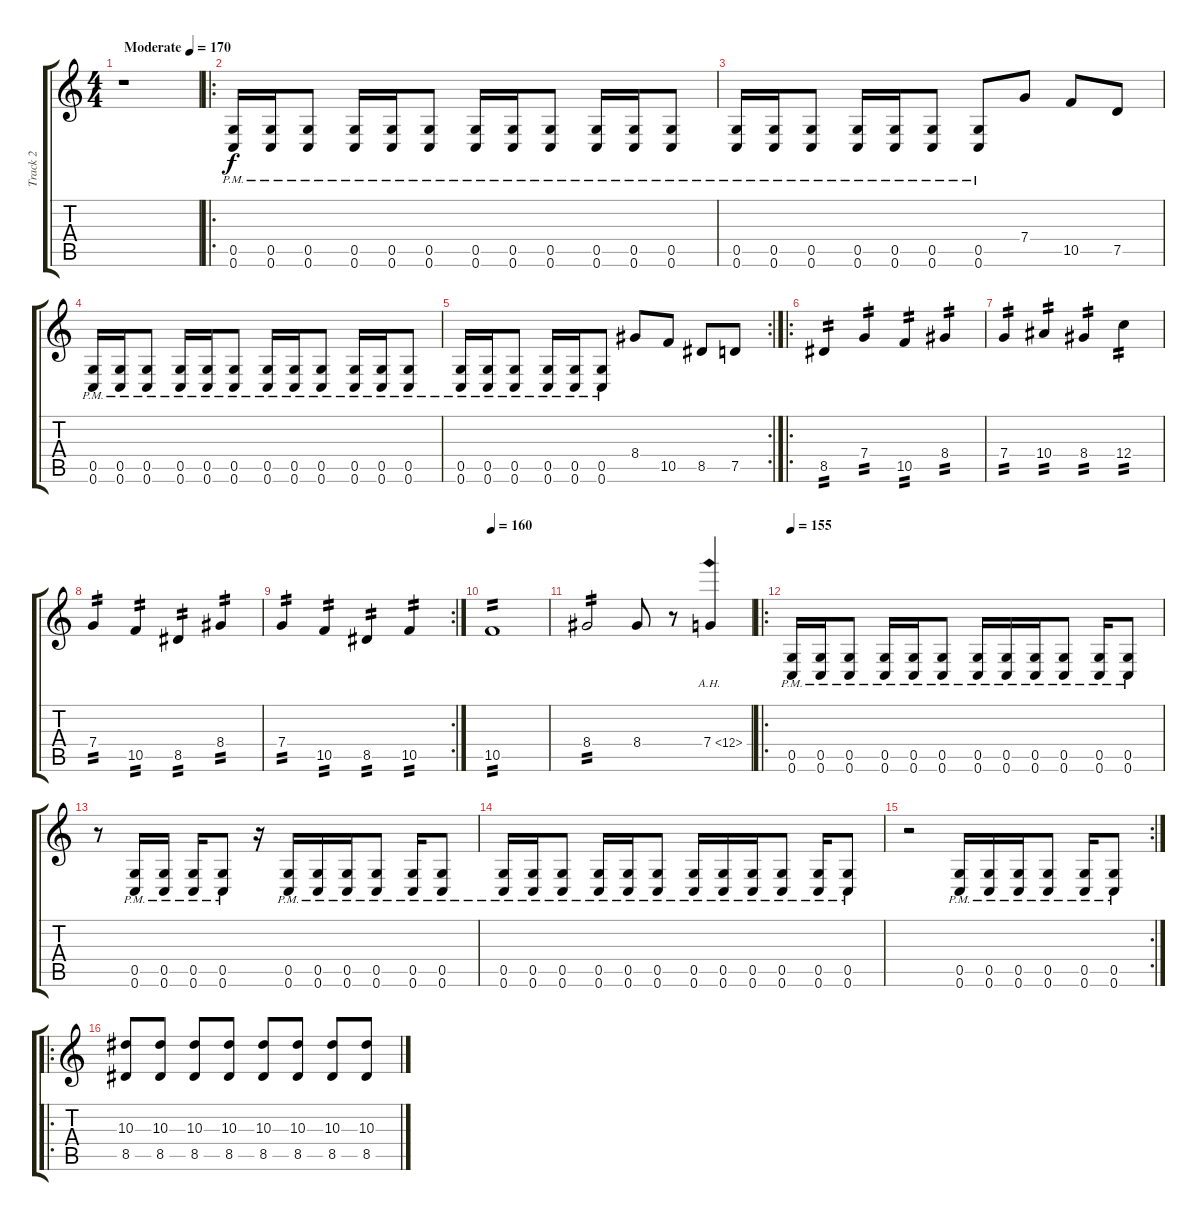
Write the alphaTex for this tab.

\track ("Track 2" "Track 2") {instrument distortionguitar}
\staff {score tabs}
\tuning (D4 A3 F3 C3 G2 C2) {hide}
\ts (4 4)
\tempo (170 "Moderate")
\clef g2
\ks c
r.1{dy f instrument distortionguitar} |
\ro
(0.5{pm} 0.6{pm}).16 (0.5{pm} 0.6{pm}).16 (0.5{pm} 0.6{pm}).8 (0.5{pm} 0.6{pm}).16 (0.5{pm} 0.6{pm}).16 (0.5{pm} 0.6{pm}).8 (0.5{pm} 0.6{pm}).16 (0.5{pm} 0.6{pm}).16 (0.5{pm} 0.6{pm}).8 (0.5{pm} 0.6{pm}).16 (0.5{pm} 0.6{pm}).16 (0.5{pm} 0.6{pm}).8 |
(0.5{pm} 0.6{pm}).16 (0.5{pm} 0.6{pm}).16 (0.5{pm} 0.6{pm}).8 (0.5{pm} 0.6{pm}).16 (0.5{pm} 0.6{pm}).16 (0.5{pm} 0.6{pm}).8 (0.5 0.6{pm}).8 7.4.8 10.5.8 7.5.8 |
(0.5{pm} 0.6{pm}).16 (0.5{pm} 0.6{pm}).16 (0.5{pm} 0.6{pm}).8 (0.5{pm} 0.6{pm}).16 (0.5{pm} 0.6{pm}).16 (0.5{pm} 0.6{pm}).8 (0.5{pm} 0.6{pm}).16 (0.5{pm} 0.6{pm}).16 (0.5{pm} 0.6{pm}).8 (0.5{pm} 0.6{pm}).16 (0.5{pm} 0.6{pm}).16 (0.5{pm} 0.6{pm}).8 |
\rc 2
(0.5{pm} 0.6{pm}).16 (0.5{pm} 0.6{pm}).16 (0.5{pm} 0.6{pm}).8 (0.5{pm} 0.6{pm}).16 (0.5{pm} 0.6{pm}).16 (0.5{pm} 0.6{pm}).8 8.4.8 10.5.8 8.5.8 7.5.8 |
\ro
8.5.4{tp 2} 7.4.4{tp 2} 10.5.4{tp 2} 8.4.4{tp 2} |
7.4.4{tp 2} 10.4.4{tp 2} 8.4.4{tp 2} 12.4.4{tp 2} |
7.4.4{tp 2} 10.5.4{tp 2} 8.5.4{tp 2} 8.4.4{tp 2} |
\rc 2
7.4.4{tp 2} 10.5.4{tp 2} 8.5.4{tp 2} 10.5.4{tp 2} |
\tempo 160
10.5.1{tp 2} |
8.4.2{tp 2} 8.4.8 r.8 7.4{ah 5}.4 |
\ro
\tempo 155
(0.5{pm} 0.6{pm}).16 (0.5{pm} 0.6{pm}).16 (0.5{pm} 0.6{pm}).8 (0.5{pm} 0.6{pm}).16 (0.5{pm} 0.6{pm}).16 (0.5{pm} 0.6{pm}).8 (0.5{pm} 0.6{pm}).16 (0.5{pm} 0.6{pm}).16 (0.5{pm} 0.6{pm}).16 (0.5{pm} 0.6{pm}).8 (0.5{pm} 0.6{pm}).16 (0.5{pm} 0.6{pm}).8 |
r.8 (0.5{pm} 0.6{pm}).16 (0.5{pm} 0.6{pm}).16 (0.5{pm} 0.6{pm}).16 (0.5{pm} 0.6{pm}).8 r.16 (0.5{pm} 0.6{pm}).16 (0.5{pm} 0.6{pm}).16 (0.5{pm} 0.6{pm}).16 (0.5{pm} 0.6{pm}).8 (0.5{pm} 0.6{pm}).16 (0.5{pm} 0.6{pm}).8 |
(0.5{pm} 0.6{pm}).16 (0.5{pm} 0.6{pm}).16 (0.5{pm} 0.6{pm}).8 (0.5{pm} 0.6{pm}).16 (0.5{pm} 0.6{pm}).16 (0.5{pm} 0.6{pm}).8 (0.5{pm} 0.6{pm}).16 (0.5{pm} 0.6{pm}).16 (0.5{pm} 0.6{pm}).16 (0.5{pm} 0.6{pm}).8 (0.5{pm} 0.6{pm}).16 (0.5{pm} 0.6{pm}).8 |
\rc 2
r.2 (0.5{pm} 0.6{pm}).16 (0.5{pm} 0.6{pm}).16 (0.5{pm} 0.6{pm}).16 (0.5{pm} 0.6{pm}).8 (0.5{pm} 0.6{pm}).16 (0.5{pm} 0.6{pm}).8 |
\ro
(10.3 8.5).8 (10.3 8.5).8 (10.3 8.5).8 (10.3 8.5).8 (10.3 8.5).8 (10.3 8.5).8 (10.3 8.5).8 (10.3 8.5).8
